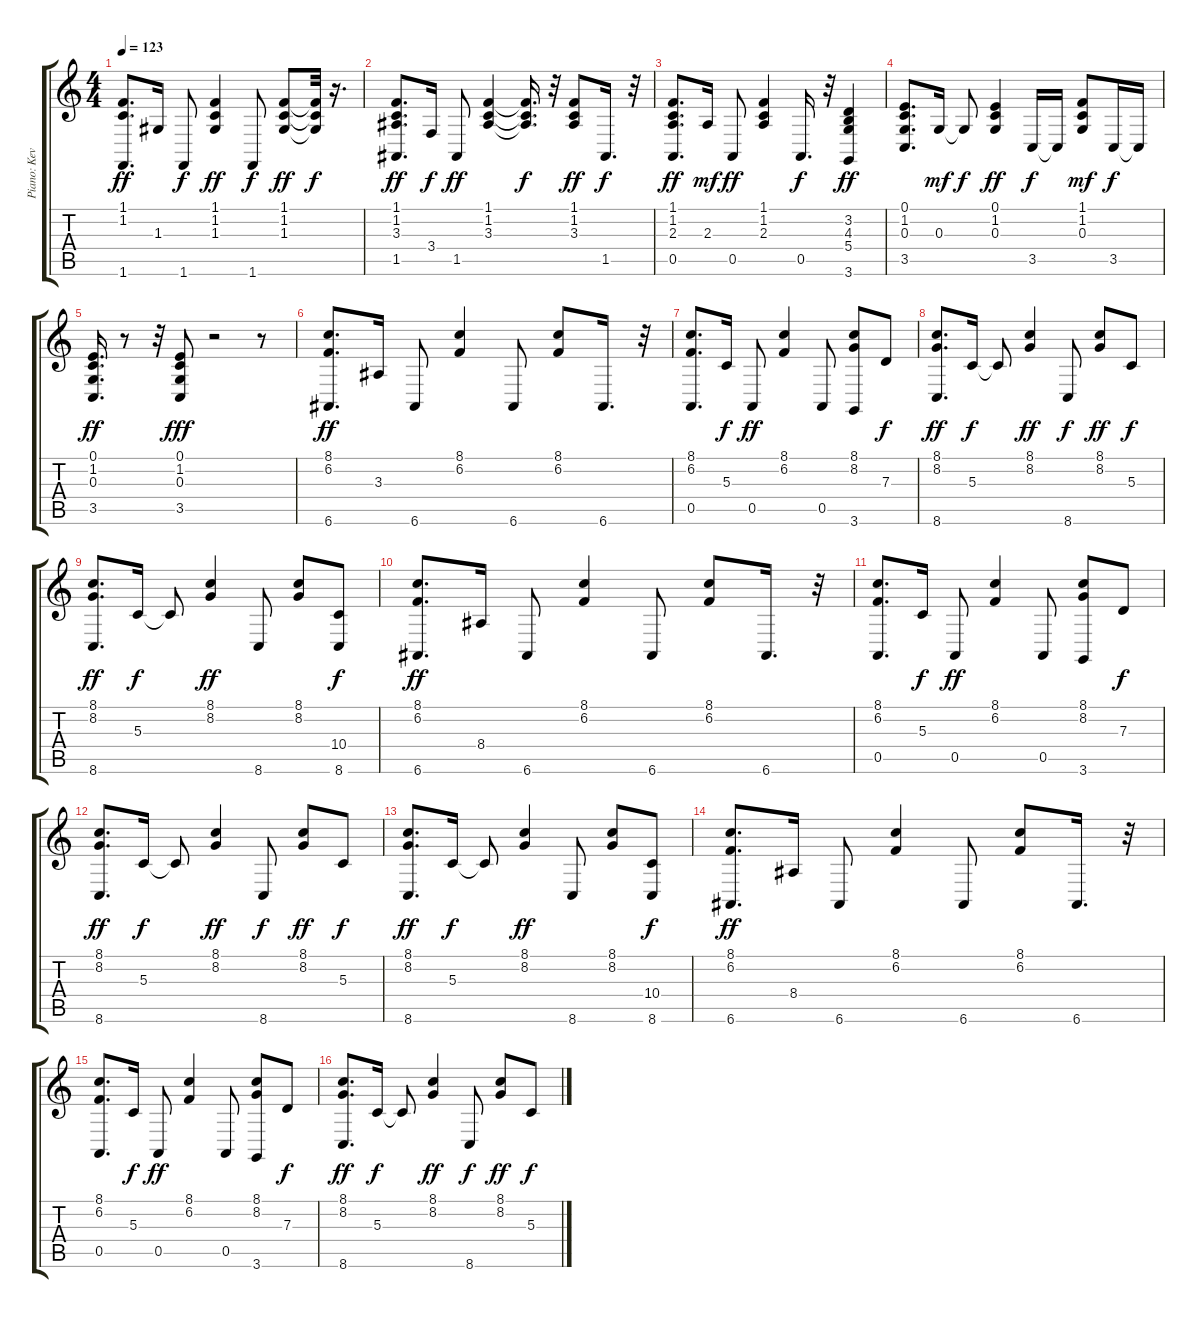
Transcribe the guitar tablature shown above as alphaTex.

\track ("Piano: Kevin Jones" "Piano: Kev") {instrument brightacousticpiano}
\staff {score tabs}
\tuning (E4 B3 G3 D3 A2 E2) {hide}
\ts (4 4)
\tempo 123
\clef g2
\ks c
(1.1 1.2 1.6).8{d dy ff} 1.3.16 1.6.8{dy f} (1.1 1.2 1.3).4{dy ff} 1.6.8{dy f} (1.1 1.2 1.3).8{dy ff} (1.1{t} 1.2{t} 1.3{t}).32{dy f} r.16{d} |
(1.1 1.2 3.3 1.5).8{d dy ff} 3.4.16{dy f} 1.5.8{dy ff} (1.1 1.2 3.3).4 (1.1{t} 1.2{t} 3.3{t}).16{d dy f} r.32 (1.1 1.2 3.3).8{dy ff} 1.5.16{d dy f} r.32 |
(1.1 1.2 2.3 0.5).8{d dy ff} 2.3.16{dy mf} 0.5.8{dy ff} (1.1 1.2 2.3).4 0.5.16{d dy f} r.32 (3.2 4.3 5.4 3.6).4{dy ff} |
(0.1 1.2 0.3 3.5).8{d} 0.3.16{dy mf} 0.3{t}.8{dy f} (0.1 1.2 0.3).4{dy ff} 3.5.16{dy f} 3.5{t}.16 (1.1 1.2 0.3).8{dy mf} 3.5.16{dy f} 3.5{t}.16 |
(0.1 1.2 0.3 3.5).16{d dy ff} r.8 r.32 (0.1 1.2 0.3 3.5).8{dy fff} r.2 r.8 |
(8.1 6.2 6.6).8{d dy ff} 3.3.16 6.6.8 (8.1 6.2).4 6.6.8 (8.1 6.2).8 6.6.16{d} r.32 |
(8.1 6.2 0.5).8{d} 5.3.16{dy f} 0.5.8{dy ff} (8.1 6.2).4 0.5.8 (8.1 8.2 3.6).8 7.3.8{dy f} |
(8.1 8.2 8.6).8{d dy ff} 5.3.16{dy f} 5.3{t}.8 (8.1 8.2).4{dy ff} 8.6.8{dy f} (8.1 8.2).8{dy ff} 5.3.8{dy f} |
(8.1 8.2 8.6).8{d dy ff} 5.3.16{dy f} 5.3{t}.8 (8.1 8.2).4{dy ff} 8.6.8 (8.1 8.2).8 (10.4 8.6).8{dy f} |
(8.1 6.2 6.6).8{d dy ff} 8.4.16 6.6.8 (8.1 6.2).4 6.6.8 (8.1 6.2).8 6.6.16{d} r.32 |
(8.1 6.2 0.5).8{d} 5.3.16{dy f} 0.5.8{dy ff} (8.1 6.2).4 0.5.8 (8.1 8.2 3.6).8 7.3.8{dy f} |
(8.1 8.2 8.6).8{d dy ff} 5.3.16{dy f} 5.3{t}.8 (8.1 8.2).4{dy ff} 8.6.8{dy f} (8.1 8.2).8{dy ff} 5.3.8{dy f} |
(8.1 8.2 8.6).8{d dy ff} 5.3.16{dy f} 5.3{t}.8 (8.1 8.2).4{dy ff} 8.6.8 (8.1 8.2).8 (10.4 8.6).8{dy f} |
(8.1 6.2 6.6).8{d dy ff} 8.4.16 6.6.8 (8.1 6.2).4 6.6.8 (8.1 6.2).8 6.6.16{d} r.32 |
(8.1 6.2 0.5).8{d} 5.3.16{dy f} 0.5.8{dy ff} (8.1 6.2).4 0.5.8 (8.1 8.2 3.6).8 7.3.8{dy f} |
(8.1 8.2 8.6).8{d dy ff} 5.3.16{dy f} 5.3{t}.8 (8.1 8.2).4{dy ff} 8.6.8{dy f} (8.1 8.2).8{dy ff} 5.3.8{dy f}
